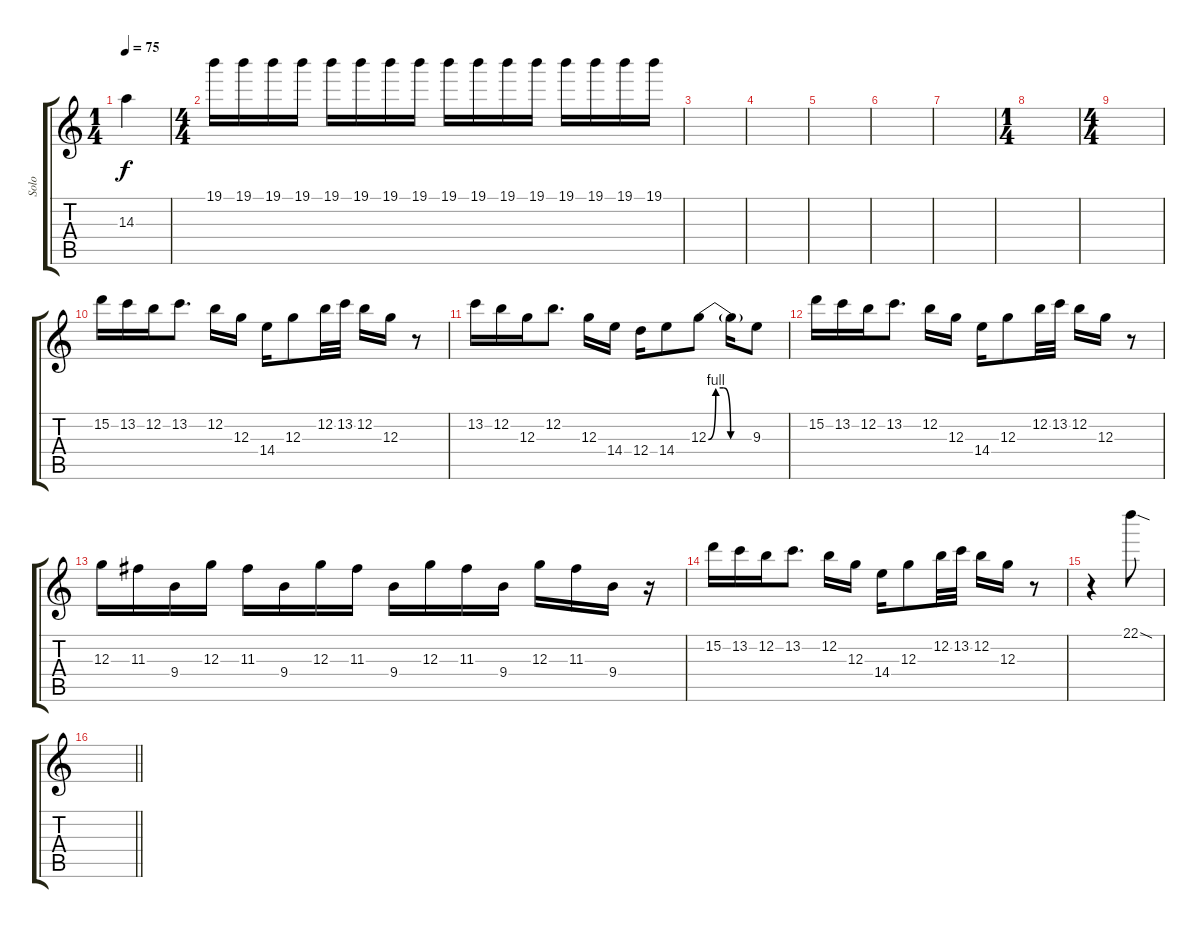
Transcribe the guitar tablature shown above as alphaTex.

\track ("Solo" "Solo") {instrument electricguitarjazz}
\staff {score tabs}
\tuning (E4 B3 G3 D3 A2 E2) {hide}
\ts (1 4)
\tempo 75
\clef g2
\ks c
14.3{t}.4{dy f} |
\ts (4 4)
19.1.16 19.1.16 19.1.16 19.1.16 19.1.16 19.1.16 19.1.16 19.1.16 19.1.16 19.1.16 19.1.16 19.1.16 19.1.16 19.1.16 19.1.16 19.1.16 |
|
|
|
|
|
\ts (1 4)
|
\ts (4 4)
|
15.2.16 13.2.16 12.2.16 13.2.8{d} 12.2.16 12.3.16 14.4.16 12.3.8 12.2.32 13.2.32 12.2.16 12.3.16 r.8 |
13.2.16 12.2.16 12.3.16 12.2.8{d} 12.3.16 14.4.16 12.4.16 14.4.8 12.3{be (custom 0 0 10 4 20 4 30 0 60 0)}.8 12.3{t}.16 9.3.8 |
15.2.16 13.2.16 12.2.16 13.2.8{d} 12.2.16 12.3.16 14.4.16 12.3.8 12.2.32 13.2.32 12.2.16 12.3.16 r.8 |
12.3.16 11.3.16 9.4.16 12.3.16 11.3.16 9.4.16 12.3.16 11.3.16 9.4.16 12.3.16 11.3.16 9.4.16 12.3.16 11.3.16 9.4.16 r.16 |
15.2.16 13.2.16 12.2.16 13.2.8{d} 12.2.16 12.3.16 14.4.16 12.3.8 12.2.32 13.2.32 12.2.16 12.3.16 r.8 |
r.4 22.1{sod}.8 |
\barLineRight lightlight
